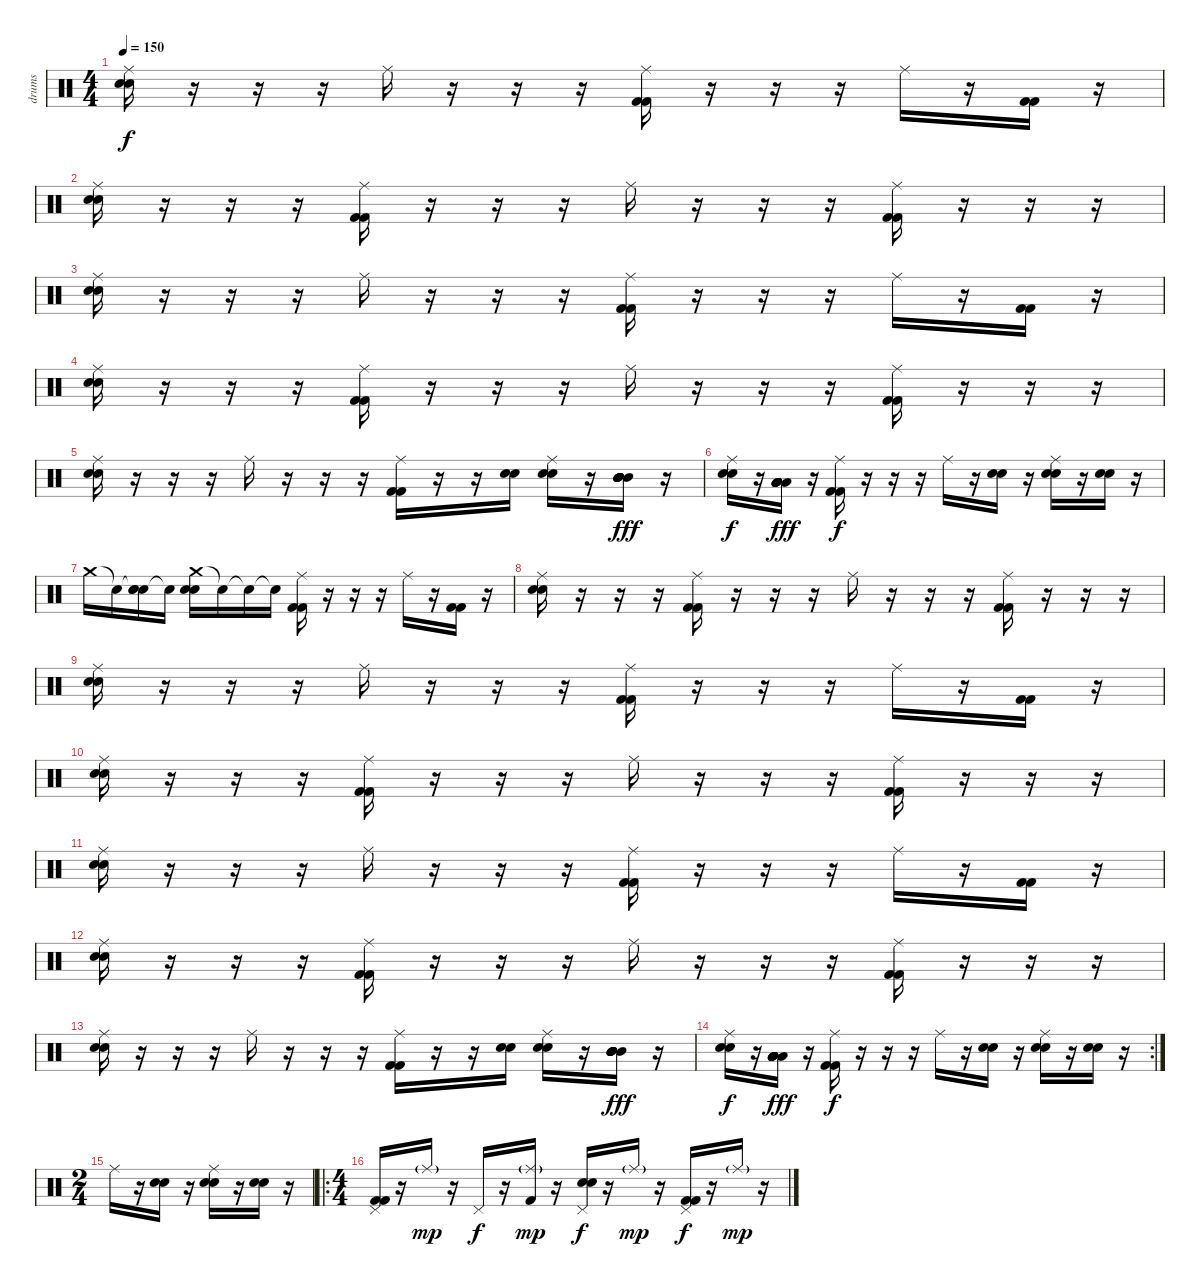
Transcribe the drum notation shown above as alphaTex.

\track ("drums" "drums") {instrument percussion}
\staff {score}
\articulation defaults
\ts (4 4)
\tempo 150
\clef neutral
\ks c
("Ride (middle)" "Electric Snare (hit)" "Electric Snare (hit)").16{dy f} r.16 r.16 r.16 "Ride (middle)".16 r.16 r.16 r.16 ("Ride (middle)" "Kick (hit) 2" "Kick (hit) 2").16 r.16 r.16 r.16 "Ride (middle)".16 r.16 ("Kick (hit) 2" "Kick (hit) 2").16 r.16 |
("Ride (middle)" "Electric Snare (hit)" "Electric Snare (hit)").16 r.16 r.16 r.16 ("Ride (middle)" "Kick (hit) 2" "Kick (hit) 2").16 r.16 r.16 r.16 "Ride (middle)".16 r.16 r.16 r.16 ("Ride (middle)" "Kick (hit) 2" "Kick (hit) 2").16 r.16 r.16 r.16 |
("Ride (middle)" "Electric Snare (hit)" "Electric Snare (hit)").16 r.16 r.16 r.16 "Ride (middle)".16 r.16 r.16 r.16 ("Ride (middle)" "Kick (hit) 2" "Kick (hit) 2").16 r.16 r.16 r.16 "Ride (middle)".16 r.16 ("Kick (hit) 2" "Kick (hit) 2").16 r.16 |
("Ride (middle)" "Electric Snare (hit)" "Electric Snare (hit)").16 r.16 r.16 r.16 ("Ride (middle)" "Kick (hit) 2" "Kick (hit) 2").16 r.16 r.16 r.16 "Ride (middle)".16 r.16 r.16 r.16 ("Ride (middle)" "Kick (hit) 2" "Kick (hit) 2").16 r.16 r.16 r.16 |
("Ride (middle)" "Electric Snare (hit)" "Electric Snare (hit)").16 r.16 r.16 r.16 "Ride (middle)".16 r.16 r.16 r.16 ("Ride (middle)" "Kick (hit) 2" "Kick (hit) 2").16 r.16 r.16 ("Electric Snare (hit)" "Electric Snare (hit)").16 ("Ride (middle)" "Electric Snare (hit)" "Electric Snare (hit)").16 r.16 ("Mid Tom (hit)" "Mid Tom (hit)" "Mid Tom (hit)" "Mid Tom (hit)" "Mid Tom (hit)" "Mid Tom (hit)").16{dy fff} r.16 |
("Ride (middle)" "Electric Snare (hit)" "Electric Snare (hit)").16{dy f} r.16 ("Low Tom (hit)" "Low Tom (hit)" "Low Tom (hit)" "Low Tom (hit)" "Low Tom (hit)" "Low Tom (hit)").16{dy fff} r.16 ("Ride (middle)" "Kick (hit) 2" "Kick (hit) 2").16{dy f} r.16 r.16 r.16 "Ride (middle)".16 r.16 ("Electric Snare (hit)" "Electric Snare (hit)").16 r.16 ("Ride (middle)" "Electric Snare (hit)" "Electric Snare (hit)").16 r.16 ("Electric Snare (hit)" "Electric Snare (hit)").16 r.16 |
"Crash medium (hit)".16 "Snare (hit)"{t}.16 ("Snare (hit)"{t} "Electric Snare (hit)" "Electric Snare (hit)").16 "Snare (hit)"{t}.16 ("Crash medium (hit)" "Electric Snare (hit)" "Electric Snare (hit)").16 "Snare (hit)"{t}.16 "Snare (hit)"{t}.16 "Snare (hit)"{t}.16 ("Ride (middle)" "Kick (hit) 2" "Kick (hit) 2").16 r.16 r.16 r.16 "Ride (middle)".16 r.16 ("Kick (hit) 2" "Kick (hit) 2").16 r.16 |
("Ride (middle)" "Electric Snare (hit)" "Electric Snare (hit)").16 r.16 r.16 r.16 ("Ride (middle)" "Kick (hit) 2" "Kick (hit) 2").16 r.16 r.16 r.16 "Ride (middle)".16 r.16 r.16 r.16 ("Ride (middle)" "Kick (hit) 2" "Kick (hit) 2").16 r.16 r.16 r.16 |
("Ride (middle)" "Electric Snare (hit)" "Electric Snare (hit)").16 r.16 r.16 r.16 "Ride (middle)".16 r.16 r.16 r.16 ("Ride (middle)" "Kick (hit) 2" "Kick (hit) 2").16 r.16 r.16 r.16 "Ride (middle)".16 r.16 ("Kick (hit) 2" "Kick (hit) 2").16 r.16 |
("Ride (middle)" "Electric Snare (hit)" "Electric Snare (hit)").16 r.16 r.16 r.16 ("Ride (middle)" "Kick (hit) 2" "Kick (hit) 2").16 r.16 r.16 r.16 "Ride (middle)".16 r.16 r.16 r.16 ("Ride (middle)" "Kick (hit) 2" "Kick (hit) 2").16 r.16 r.16 r.16 |
("Ride (middle)" "Electric Snare (hit)" "Electric Snare (hit)").16 r.16 r.16 r.16 "Ride (middle)".16 r.16 r.16 r.16 ("Ride (middle)" "Kick (hit) 2" "Kick (hit) 2").16 r.16 r.16 r.16 "Ride (middle)".16 r.16 ("Kick (hit) 2" "Kick (hit) 2").16 r.16 |
("Ride (middle)" "Electric Snare (hit)" "Electric Snare (hit)").16 r.16 r.16 r.16 ("Ride (middle)" "Kick (hit) 2" "Kick (hit) 2").16 r.16 r.16 r.16 "Ride (middle)".16 r.16 r.16 r.16 ("Ride (middle)" "Kick (hit) 2" "Kick (hit) 2").16 r.16 r.16 r.16 |
("Ride (middle)" "Electric Snare (hit)" "Electric Snare (hit)").16 r.16 r.16 r.16 "Ride (middle)".16 r.16 r.16 r.16 ("Ride (middle)" "Kick (hit) 2" "Kick (hit) 2").16 r.16 r.16 ("Electric Snare (hit)" "Electric Snare (hit)").16 ("Ride (middle)" "Electric Snare (hit)" "Electric Snare (hit)").16 r.16 ("Mid Tom (hit)" "Mid Tom (hit)" "Mid Tom (hit)" "Mid Tom (hit)" "Mid Tom (hit)" "Mid Tom (hit)").16{dy fff} r.16 |
\rc 2
("Ride (middle)" "Electric Snare (hit)" "Electric Snare (hit)").16{dy f} r.16 ("Low Tom (hit)" "Low Tom (hit)" "Low Tom (hit)" "Low Tom (hit)" "Low Tom (hit)" "Low Tom (hit)").16{dy fff} r.16 ("Ride (middle)" "Kick (hit) 2" "Kick (hit) 2").16{dy f} r.16 r.16 r.16 "Ride (middle)".16 r.16 ("Electric Snare (hit)" "Electric Snare (hit)").16 r.16 ("Ride (middle)" "Electric Snare (hit)" "Electric Snare (hit)").16 r.16 ("Electric Snare (hit)" "Electric Snare (hit)").16 r.16 |
\ts (2 4)
"Ride (middle)".16 r.16 ("Electric Snare (hit)" "Electric Snare (hit)").16 r.16 ("Ride (middle)" "Electric Snare (hit)" "Electric Snare (hit)").16 r.16 ("Electric Snare (hit)" "Electric Snare (hit)").16 r.16 |
\ro
\ts (4 4)
("Pedal Hi-Hat (hit)" "Kick (hit) 2" "Kick (hit) 2").16 r.16 "Ride (middle)"{g}.16{dy mp} r.16 "Pedal Hi-Hat (hit)".16{dy f} r.16 ("Ride (middle)"{g} "Kick (hit) 2").16{dy mp} r.16 ("Pedal Hi-Hat (hit)" "Electric Snare (hit)" "Electric Snare (hit)").16{dy f} r.16 "Ride (middle)"{g}.16{dy mp} r.16 ("Pedal Hi-Hat (hit)" "Kick (hit) 2" "Kick (hit) 2").16{dy f} r.16 "Ride (middle)"{g}.16{dy mp} r.16
